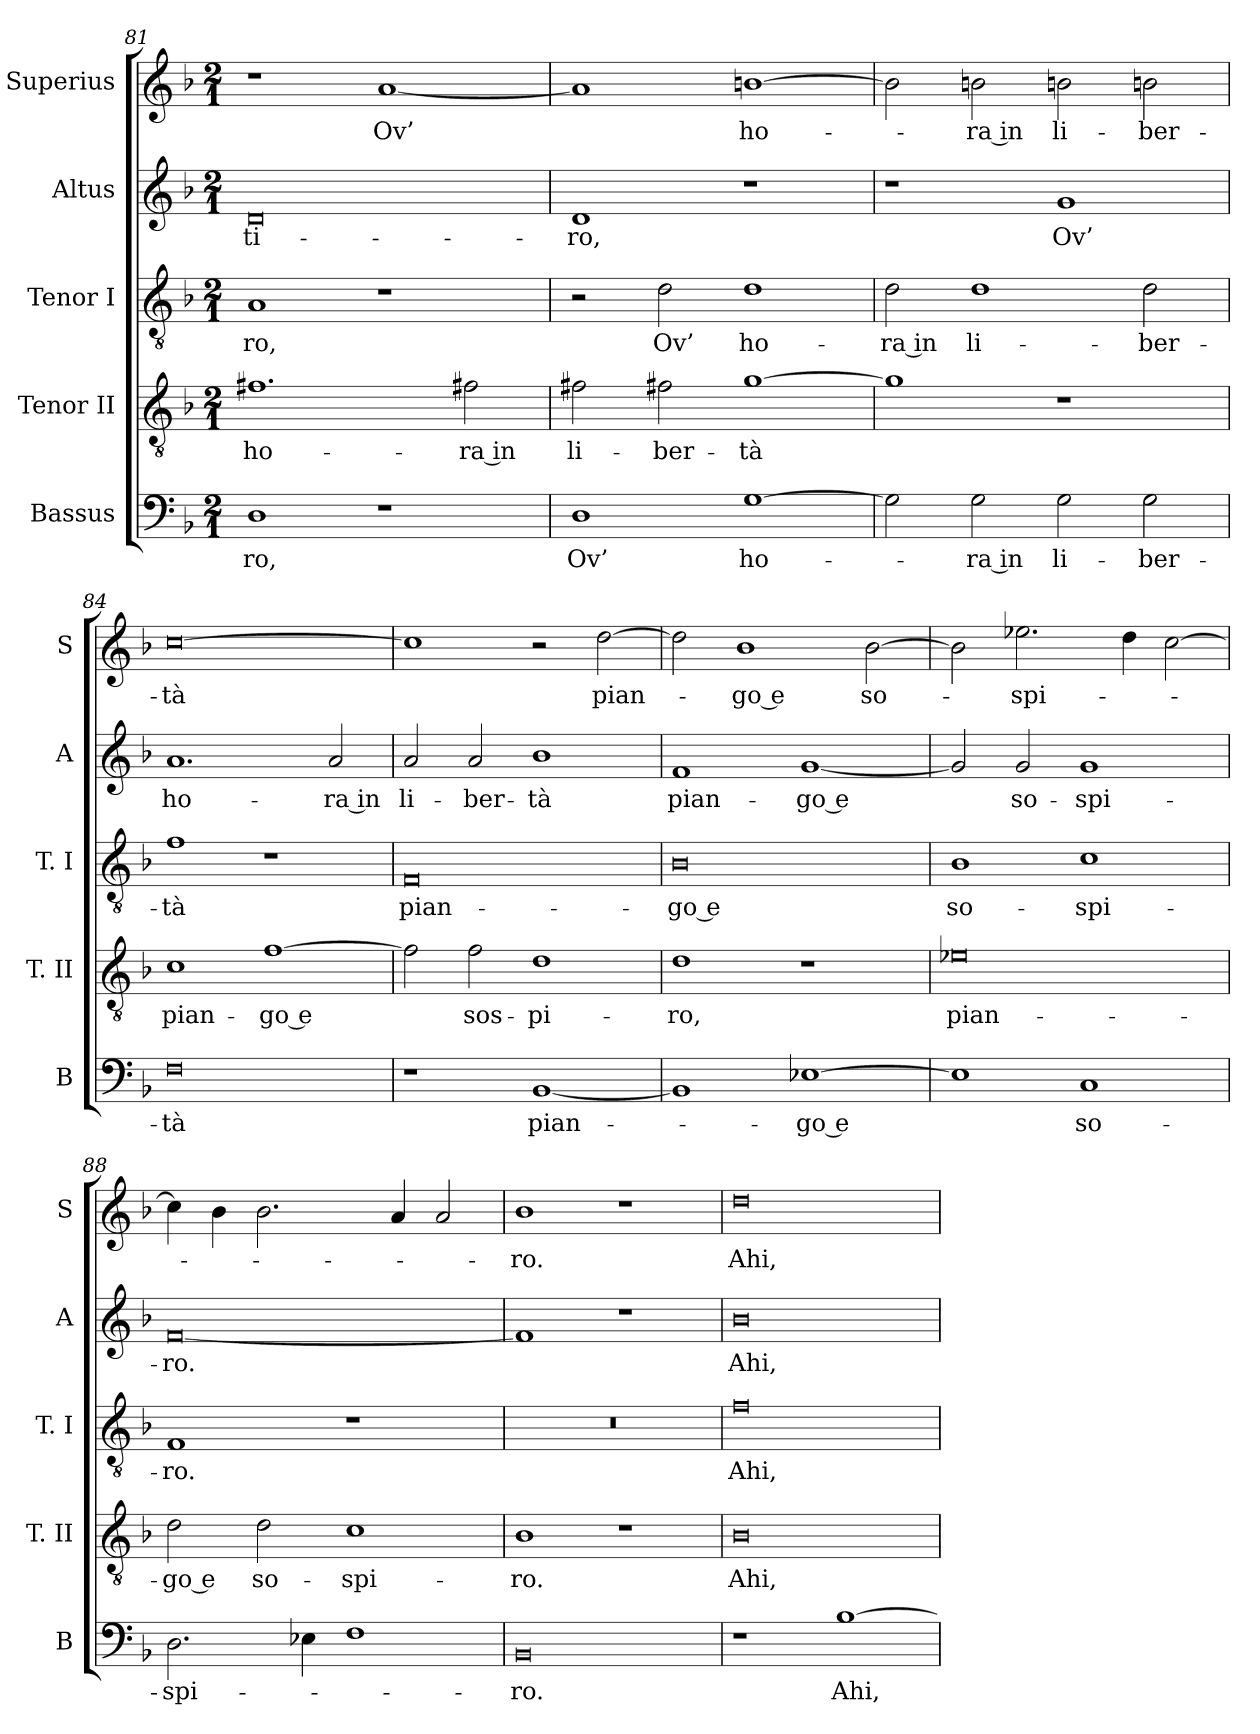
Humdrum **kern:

**kern	**text	**kern	**text	**kern	**text	**kern	**text	**kern	**text
*part5	*part5	*part4	*part4	*part3	*part3	*part2	*part2	*part1	*part1
*staff5	*staff5	*staff4	*staff4	*staff3	*staff3	*staff2	*staff2	*staff1	*staff1
*I"Bassus	*	*I"Tenor II	*	*I"Tenor I	*	*I"Altus	*	*I"Superius	*
*I'B	*	*I'T. II	*	*I'T. I	*	*I'A	*	*I'S	*
*clefF4	*	*clefGv2	*	*clefGv2	*	*clefG2	*	*clefG2	*
*k[b-]	*	*k[b-]	*	*k[b-]	*	*k[b-]	*	*k[b-]	*
*F:	*	*F:	*	*F:	*	*F:	*	*F:	*
*M2/1	*	*M2/1	*	*M2/1	*	*M2/1	*	*M2/1	*
=81	=81	=81	=81	=81	=81	=81	=81	=81	=81
1D	-ro,	1.f#X	ho-	1A	-ro,	0d	-ti-	1r	.
1r	.	.	.	1r	.	.	.	[1a	Ov’
.	.	2f#X	-ra in	.	.	.	.	.	.
=82	=82	=82	=82	=82	=82	=82	=82	=82	=82
1D	Ov’	2f#X	li-	2r	.	1d	-ro,	1a]	.
.	.	2f#X	-ber-	2d	Ov’	.	.	.	.
[1G	ho-	[1g	-tà	1d	ho-	1r	.	[1bn	ho-
=83	=83	=83	=83	=83	=83	=83	=83	=83	=83
2G]	.	1g]	.	2d	-ra in	1r	.	2b]	.
2G	-ra in	.	.	1d	li-	.	.	2bn	-ra in
2G	li-	1r	.	.	.	1g	Ov’	2bn	li-
2G	-ber-	.	.	2d	-ber-	.	.	2bn	-ber-
=84	=84	=84	=84	=84	=84	=84	=84	=84	=84
0F	-tà	1c	pian-	1f	-tà	1.a	ho-	[0cc	-tà
.	.	[1f	-go e	1r	.	.	.	.	.
.	.	.	.	.	.	2a	-ra in	.	.
=85	=85	=85	=85	=85	=85	=85	=85	=85	=85
1r	.	2f]	.	0F	pian-	2a	li-	1cc]	.
.	.	2f	sos-	.	.	2a	-ber-	.	.
[1BB-	pian-	1d	-pi-	.	.	1b-	-tà	2r	.
.	.	.	.	.	.	.	.	[2dd	pian-
=86	=86	=86	=86	=86	=86	=86	=86	=86	=86
1BB-]	.	1d	-ro,	0B-	-go e	1f	pian-	2dd]	.
.	.	.	.	.	.	.	.	1b-	-go e
[1E-X	-go e	1r	.	.	.	[1g	-go e	.	.
.	.	.	.	.	.	.	.	[2b-	so-
=87	=87	=87	=87	=87	=87	=87	=87	=87	=87
1E-]	.	0e-X	pian-	1B-	so-	2g]	.	2b-]	.
.	.	.	.	.	.	2g	so-	2.ee-X	-spi-
1C	so-	.	.	1c	-spi-	1g	-spi-	.	.
.	.	.	.	.	.	.	.	4dd	.
.	.	.	.	.	.	.	.	[2cc	.
=88	=88	=88	=88	=88	=88	=88	=88	=88	=88
2.D	-spi-	2d	-go e	1F	-ro.	[0f	-ro.	4cc]	.
.	.	.	.	.	.	.	.	4b-	.
.	.	2d	so-	.	.	.	.	2.b-	.
4E-X	.	.	.	.	.	.	.	.	.
1F	.	1c	-spi-	1r	.	.	.	.	.
.	.	.	.	.	.	.	.	4a	.
.	.	.	.	.	.	.	.	2a	.
=89	=89	=89	=89	=89	=89	=89	=89	=89	=89
0BB-	-ro.	1B-	-ro.	0r	.	1f]	.	1b-	-ro.
.	.	1r	.	.	.	1r	.	1r	.
=90	=90	=90	=90	=90	=90	=90	=90	=90	=90
1r	.	0B-	Ahi,	0f	Ahi,	0b-	Ahi,	0dd	Ahi,
[1B-	Ahi,	.	.	.	.	.	.	.	.
=	=	=	=	=	=	=	=	=	=
*-	*-	*-	*-	*-	*-	*-	*-	*-	*-
